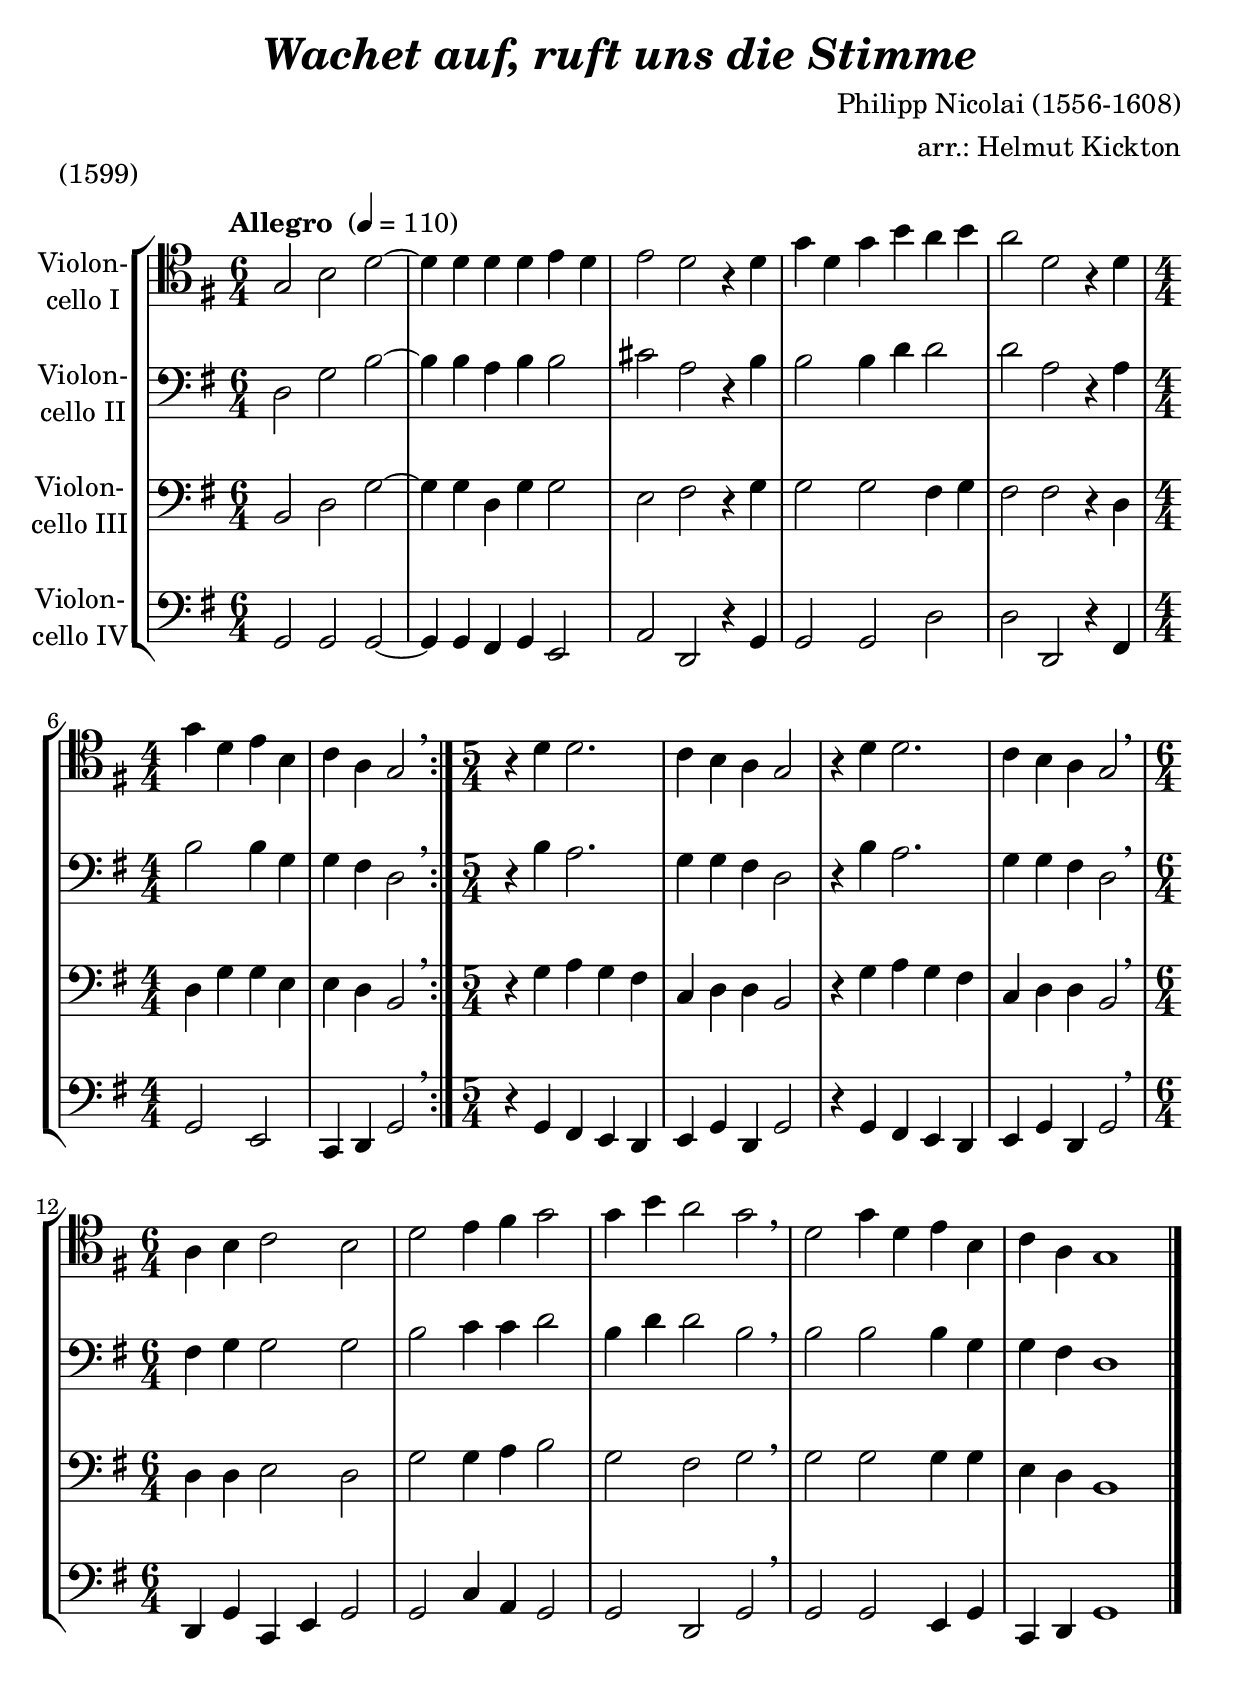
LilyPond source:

\version "2.18.2"
\include "deutsch.ly"
  
#(set-global-staff-size 24)

\header {
  title     = \markup \bold \italic "Wachet auf, ruft uns die Stimme"
  composer  = "Philipp Nicolai (1556-1608)"
  arranger  = "arr.: Helmut Kickton"
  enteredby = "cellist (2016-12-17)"
  piece     = "(1599)"
}

voiceconsts = {
  \key c \major
  \time 6/4
  \clef "bass"
  \numericTimeSignature
  \compressFullBarRests
  % Set default beaming for all staves
%  \set Timing.beamExceptions = #'()
%  \set Timing.baseMoment     = #(ly:make-moment 1 4)
%  \set Timing.beatStructure  = #'(1 1 1)
  \tempo "Allegro " 4=110
}

mifl = "flute"
mist = "string ensemble 1"
%minstr = "accordion"
miba = "bassoon"
%milo = "drawbar organ"
milo = "harpsichord"

va = \relative c' {
  \voiceconsts
  \clef "tenor"

  \repeat volta 2 {
    c2 e g~
    g4 g g g a g
    a2 g r4 g
    c g c e d e
    d2 g, r4 g \time 4/4
    c g a e
    f d c2 \breathe
  } \time 5/4
  r4 g' g2.
  f4 e d c2
  r4 g' g2.
  f4 e d c2 \breathe \time 6/4
  d4 e f2 e
  g a4 h c2
  c4 e d2 c \breathe
  g c4 g a e
  f d c1 \bar "|."
}

vb = \relative c' {
  \voiceconsts

  \repeat volta 2 {
    g2 c e~
    e4 e d e e2
    fis d r4 e e2
    e4 g g2 g
    d r4 d \time 4/4
    e2 e4 c
    c h g2 \breathe
  } \time 5/4
  r4 e' d2.
  c4 c h g2

  r4 e' d2.
  c4 c h g2 \breathe \time 6/4
  h4 c c2 c
  e f4 f g2
  e4 g g2 e \breathe
  e e e4 c
  c h g1 \bar "|."
}

vc = \relative c {
  \voiceconsts

  \repeat volta 2 {
    e2 g c2~
    c4 c g c c2
    a h r4 c
    c2 c h4 c
    h2 h r4 g \time 4/4
    g c c a
    a g e2 \breathe
  } \time 5/4
  r4 c' d c h
  f g g e2

  r4 c' d c h
  f g g e2 \breathe \time 6/4
  g4 g a2 g
  c c4 d e2
  c h c \breathe
  c c c4 c
  a g e1 \bar "|."
  
}

vd = \relative c {
  \voiceconsts

  \repeat volta 2 {
    c2 c c2~
    c4 c h c a2
    d g, r4 c
    c2 c g'
    g g, r4 h \time 4/4
    c2 a
    f4 g c2 \breathe
  } \time 5/4
  r4 c h a g
  a c g c2

  r4 c h a g
  a c g c2 \breathe \time 6/4
  g4 c f, a c2
  c f4 d c2
  c g c \breathe
  c c a4 c
  f, g c1 \bar "|."
}


music = \new StaffGroup <<
      \new Staff {
	\set Staff.midiInstrument = \mist
	\set Staff.instrumentName = \markup \center-column { "Violon-" "cello I" }
	\transpose c g, { \va }
      }

      \new Staff {
	\set Staff.midiInstrument = \mist
	\set Staff.instrumentName = \markup \center-column { "Violon-" "cello II" }
	\transpose c g, { \vb }
      }

      \new Staff {
	\set Staff.midiInstrument = \miba
	\set Staff.instrumentName = \markup \center-column { "Violon-" "cello III" }
	\transpose c g, { \vc }
      }

      \new Staff {
	\set Staff.midiInstrument = \miba
	\set Staff.instrumentName = \markup \center-column { "Violon-" "cello IV" }
	\transpose c g, { \vd }
      }
>>

\book {
  \score {
    \music
    \layout {}
  }

  \score {
    \unfoldRepeats \music

    \midi {
      \context {
        \Score
      }
    }
  }
}
